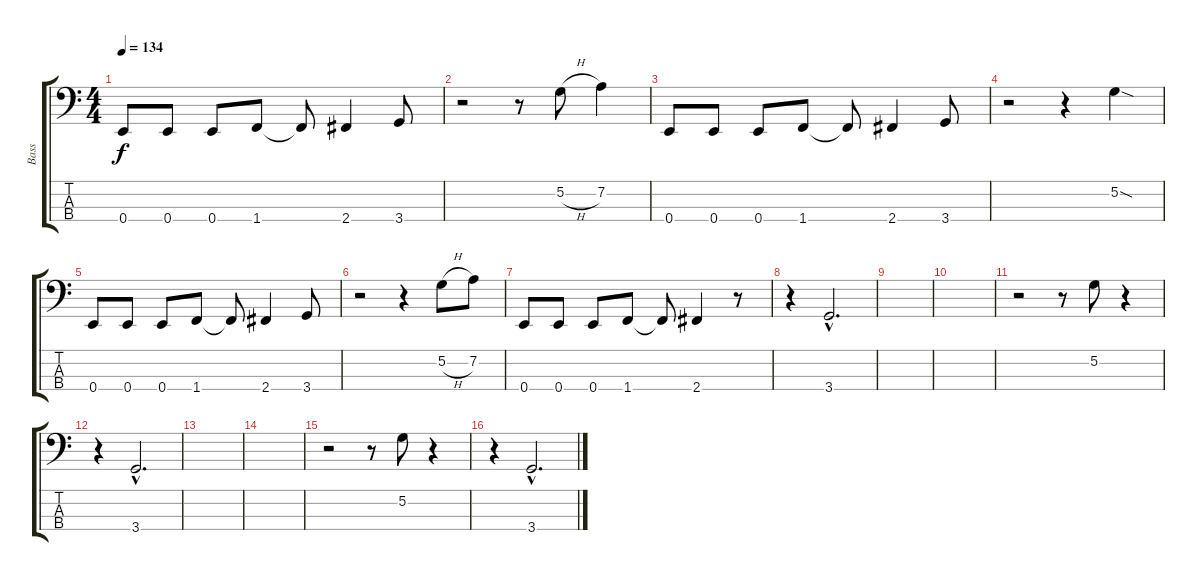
\track ("Bass" "Bass") {instrument electricbassfinger}
\staff {score tabs}
\tuning (G2 D2 A1 E1) {hide}
\ts (4 4)
\tempo 134
\clef f4
\ks c
0.4.8{dy f} 0.4.8 0.4.8 1.4.8 1.4{t}.8 2.4.4 3.4.8 |
r.2 r.8 5.2{h}.8 7.2.4 |
0.4.8 0.4.8 0.4.8 1.4.8 1.4{t}.8 2.4.4 3.4.8 |
r.2 r.4 5.2{sod}.4 |
0.4.8 0.4.8 0.4.8 1.4.8 1.4{t}.8 2.4.4 3.4.8 |
r.2 r.4 5.2{h}.8 7.2.8 |
0.4.8 0.4.8 0.4.8 1.4.8 1.4{t}.8 2.4.4 r.8 |
r.4 3.4{hac}.2{d} |
|
|
r.2 r.8 5.2.8 r.4 |
r.4 3.4{hac}.2{d} |
|
|
r.2 r.8 5.2.8 r.4 |
r.4 3.4{hac}.2{d}
